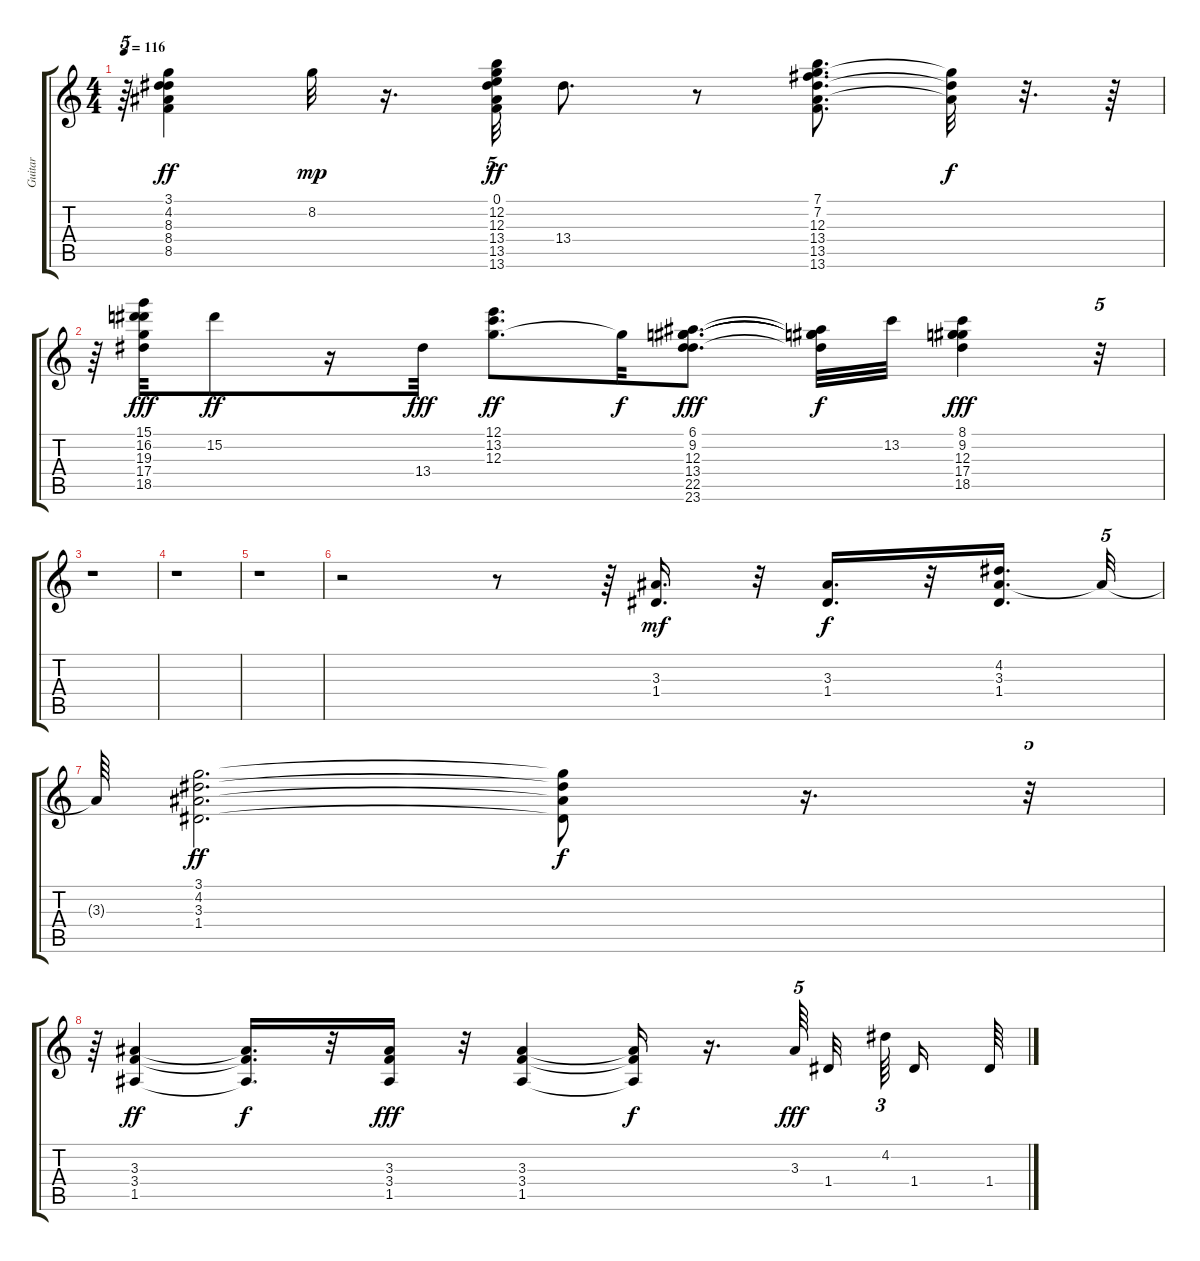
\track ("Guitar" "Guitar") {instrument overdrivenguitar}
\staff {score tabs}
\tuning (E4 B3 G3 D3 A2 E2) {hide}
\ts (4 4)
\tempo 116
\clef g2
\ks c
r.64{tu (5 4) dy ff} (3.1 4.2 8.3 8.4 8.5).4 8.2.32{dy mp} r.16{d} (0.1 12.2 12.3 13.4 13.5 13.6).32{tu (5 4) dy ff} 13.4.8{d} r.8 (7.1 7.2 12.3 13.4 13.5 13.6).8{d} (12.3{t} 13.4{t} 13.5{t}).32{dy f} r.32{d} r.64 |
r.64 (15.1 16.2 19.3 17.4 18.5).32{dy fff} 15.2.8{dy ff} r.16 13.4.32{dy fff} (12.1 13.2 12.3).8{d dy ff} 12.3{t}.32{dy f} (6.1 9.2 12.3 13.4 22.5 23.6).8{d dy fff} (6.1{t} 9.2{t} 12.3{t} 22.5{t} 23.6{t}).32{dy f} 13.2.32 (8.1 9.2 12.3 17.4 18.5).4{dy fff} r.32{tu (5 4)} |
r.1 |
r.1 |
r.1 |
r.2 r.8 r.64 (3.3 1.4).16{d dy mf} r.32 (3.3 1.4).16{d dy f} r.32 (4.2 3.3 1.4).16{d} 3.3{t}.32{tu (5 4)} |
3.3{t}.64 (3.1 4.2 3.3 1.4).2{d dy ff} (3.1{t} 4.2{t} 3.3{t} 1.4{t}).8{dy f} r.16{d} r.32{tu (5 4)} |
r.64 (3.3 3.4 1.5).4{dy ff} (3.3{t} 3.4{t} 1.5{t}).16{d dy f} r.32 (3.3 3.4 1.5).16{dy fff} r.32 (3.3 3.4 1.5).4 (3.3{t} 3.4{t} 1.5{t}).16{dy f} r.16{d} 3.3.64{tu (5 4) dy fff beam splitsecondary} 1.4.32{beam splitsecondary} 4.2.64{tu (3 2)} 1.4.16 1.4.64
